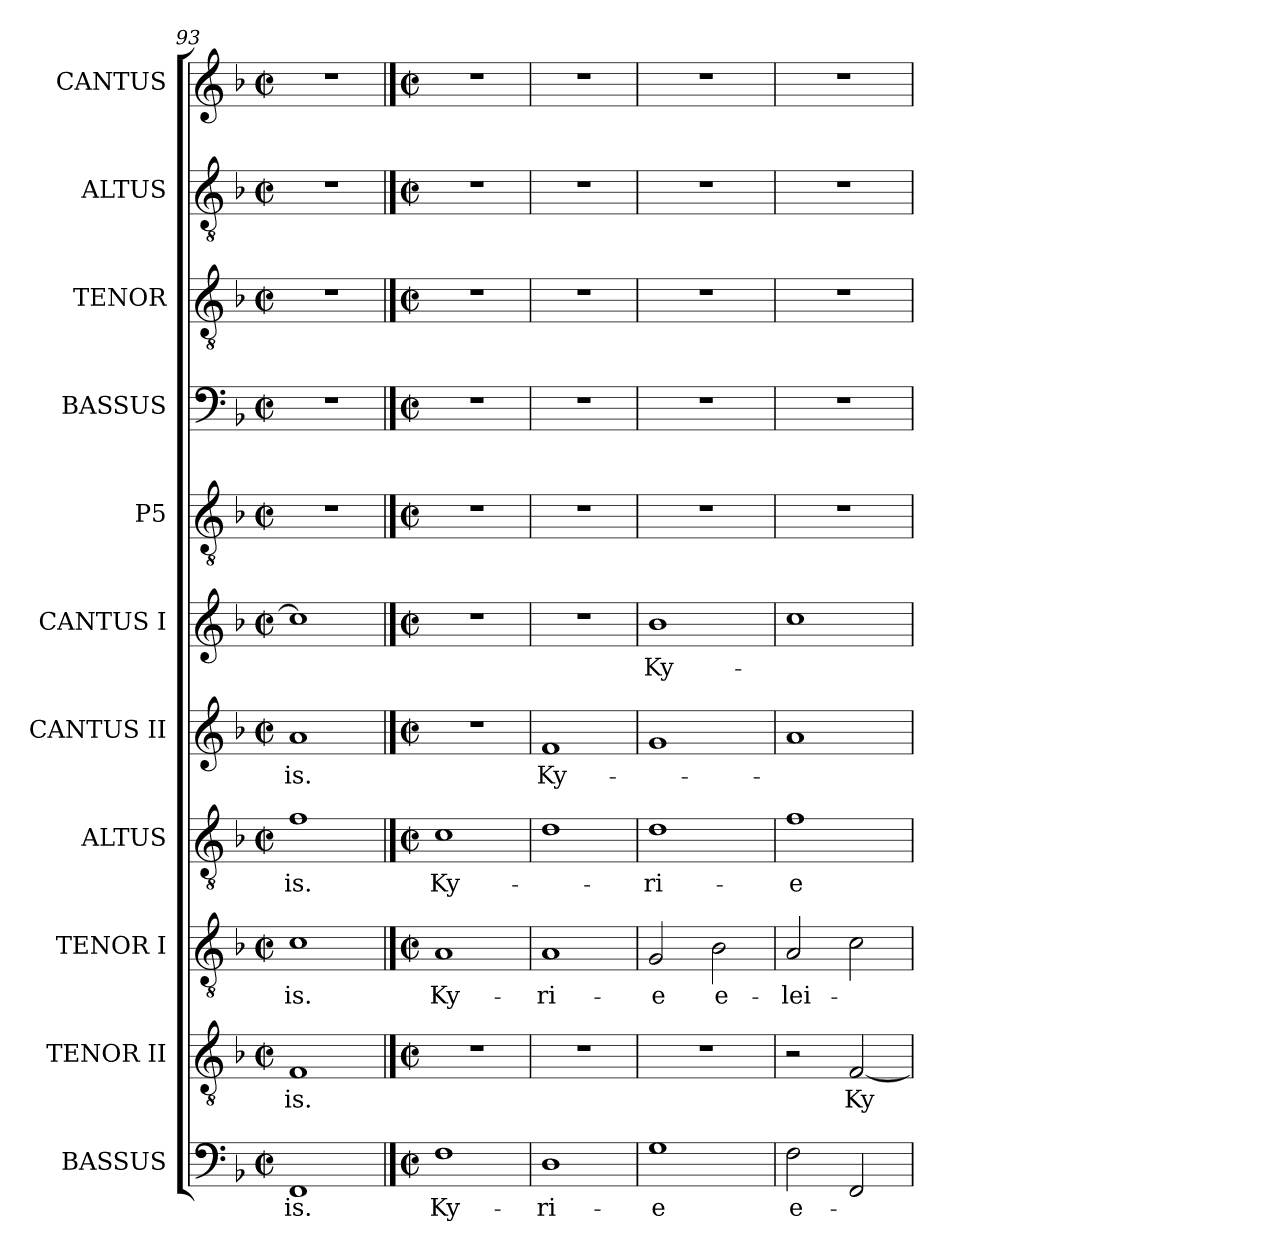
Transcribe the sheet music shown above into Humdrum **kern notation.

**kern	**text	**kern	**text	**kern	**text	**kern	**text	**kern	**text	**kern	**text	**kern	**kern	**kern	**kern	**kern
*part11	*part11	*part10	*part10	*part9	*part9	*part8	*part8	*part7	*part7	*part6	*part6	*part5	*part4	*part3	*part2	*part1
*staff11	*staff11	*staff10	*staff10	*staff9	*staff9	*staff8	*staff8	*staff7	*staff7	*staff6	*staff6	*staff5	*staff4	*staff3	*staff2	*staff1
*I"BASSUS	*	*I"TENOR II	*	*I"TENOR I	*	*I"ALTUS	*	*I"CANTUS II	*	*I"CANTUS I	*	*I"P5	*I"BASSUS	*I"TENOR	*I"ALTUS	*I"CANTUS
*I'B.	*	*I'T. II	*	*I'T. I	*	*I'A.	*	*I'C. II	*	*I'C. I	*	*	*I'B.	*I'T.	*I'A.	*I'C.
*clefF4	*	*clefGv2	*	*clefGv2	*	*clefGv2	*	*clefG2	*	*clefG2	*	*clefGv2	*clefF4	*clefGv2	*clefGv2	*clefG2
*	*	*ITrd7c12	*	*ITrd7c12	*	*ITrd7c12	*	*	*	*	*	*ITrd7c12	*	*ITrd7c12	*ITrd7c12	*
*k[b-]	*	*k[b-]	*	*k[b-]	*	*k[b-]	*	*k[b-]	*	*k[b-]	*	*k[b-]	*k[b-]	*k[b-]	*k[b-]	*k[b-]
*d:	*	*d:	*	*d:	*	*d:	*	*d:	*	*d:	*	*d:	*d:	*d:	*d:	*d:
*M2/2	*	*M2/2	*	*M2/2	*	*M2/2	*	*M2/2	*	*M2/2	*	*M2/2	*M2/2	*M2/2	*M2/2	*M2/2
*met(c|)	*	*met(c|)	*	*met(c|)	*	*met(c|)	*	*met(c|)	*	*met(c|)	*	*met(c|)	*met(c|)	*met(c|)	*met(c|)	*met(c|)
=93	=93	=93	=93	=93	=93	=93	=93	=93	=93	=93	=93	=93	=93	=93	=93	=93
!	!LO:LY:b:color=#000000	!	!	!	!	!	!	!	!	!	!	!	!	!	!	!
!	!	!	!LO:LY:b:color=#000000	!	!	!	!	!	!	!	!	!	!	!	!	!
!	!	!	!	!	!LO:LY:b:color=#000000	!	!	!	!	!	!	!	!	!	!	!
!	!	!	!	!	!	!	!LO:LY:b:color=#000000	!	!	!	!	!	!	!	!	!
!	!	!	!	!	!	!	!	!	!LO:LY:b:color=#000000	!	!	!	!	!	!	!
1FFi	-is.	1FFi	-is.	1Ci	-is.	1Fi	-is.	1ai	-is.	1cci]	.	1r	1r	1r	1r	1r
!!LO:PB:g=z
==1	==1	==1	==1	==1	==1	==1	==1	==1	==1	==1	==1	==1	==1	==1	==1	==1
*M2/2	*	*M2/2	*	*M2/2	*	*M2/2	*	*M2/2	*	*M2/2	*	*M2/2	*M2/2	*M2/2	*M2/2	*M2/2
*met(c|)	*	*met(c|)	*	*met(c|)	*	*met(c|)	*	*met(c|)	*	*met(c|)	*	*met(c|)	*met(c|)	*met(c|)	*met(c|)	*met(c|)
!	!LO:LY:b:color=#000000	!	!	!	!	!	!	!	!	!	!	!	!	!	!	!
!	!	!	!	!	!LO:LY:b:color=#000000	!	!	!	!	!	!	!	!	!	!	!
!	!	!	!	!	!	!	!LO:LY:b:color=#000000	!	!	!	!	!	!	!	!	!
1Fi	Ky-	1r	.	1AAi	Ky-	1Ci	Ky-	1r	.	1r	.	1r	1r	1r	1r	1r
=2	=2	=2	=2	=2	=2	=2	=2	=2	=2	=2	=2	=2	=2	=2	=2	=2
!	!LO:LY:b:color=#000000	!	!	!	!	!	!	!	!	!	!	!	!	!	!	!
!	!	!	!	!	!LO:LY:b:color=#000000	!	!	!	!	!	!	!	!	!	!	!
!	!	!	!	!	!	!	!	!	!LO:LY:b:color=#000000	!	!	!	!	!	!	!
1Di	-ri-	1r	.	1AAi	-ri-	1Di	.	1fi	Ky-	1r	.	1r	1r	1r	1r	1r
=3	=3	=3	=3	=3	=3	=3	=3	=3	=3	=3	=3	=3	=3	=3	=3	=3
!	!LO:LY:b:color=#000000	!	!	!	!	!	!	!	!	!	!	!	!	!	!	!
!	!	!	!	!	!LO:LY:b:color=#000000	!	!	!	!	!	!	!	!	!	!	!
!	!	!	!	!	!	!	!LO:LY:b:color=#000000	!	!	!	!	!	!	!	!	!
!	!	!	!	!	!	!	!	!	!	!	!LO:LY:b:color=#000000	!	!	!	!	!
1Gi	-e	1r	.	2GGi/	-e	1Di	-ri-	1gi	.	1b-i	Ky-	1r	1r	1r	1r	1r
!	!	!	!	!	!LO:LY:b:color=#000000	!	!	!	!	!	!	!	!	!	!	!
.	.	.	.	2BB-i\	e-	.	.	.	.	.	.	.	.	.	.	.
=4	=4	=4	=4	=4	=4	=4	=4	=4	=4	=4	=4	=4	=4	=4	=4	=4
!	!LO:LY:b:color=#000000	!	!	!	!	!	!	!	!	!	!	!	!	!	!	!
!	!	!	!	!	!LO:LY:b:color=#000000	!	!	!	!	!	!	!	!	!	!	!
!	!	!	!	!	!	!	!LO:LY:b:color=#000000	!	!	!	!	!	!	!	!	!
2Fi\	e-	2r	.	2AAi/	-lei-	1Fi	-e	1ai	.	1cci	.	1r	1r	1r	1r	1r
!	!	!	!LO:LY:b:color=#000000	!	!	!	!	!	!	!	!	!	!	!	!	!
2FFi/	.	[2FFi/	Ky-	2Ci\	.	.	.	.	.	.	.	.	.	.	.	.
=	=	=	=	=	=	=	=	=	=	=	=	=	=	=	=	=
*-	*-	*-	*-	*-	*-	*-	*-	*-	*-	*-	*-	*-	*-	*-	*-	*-
